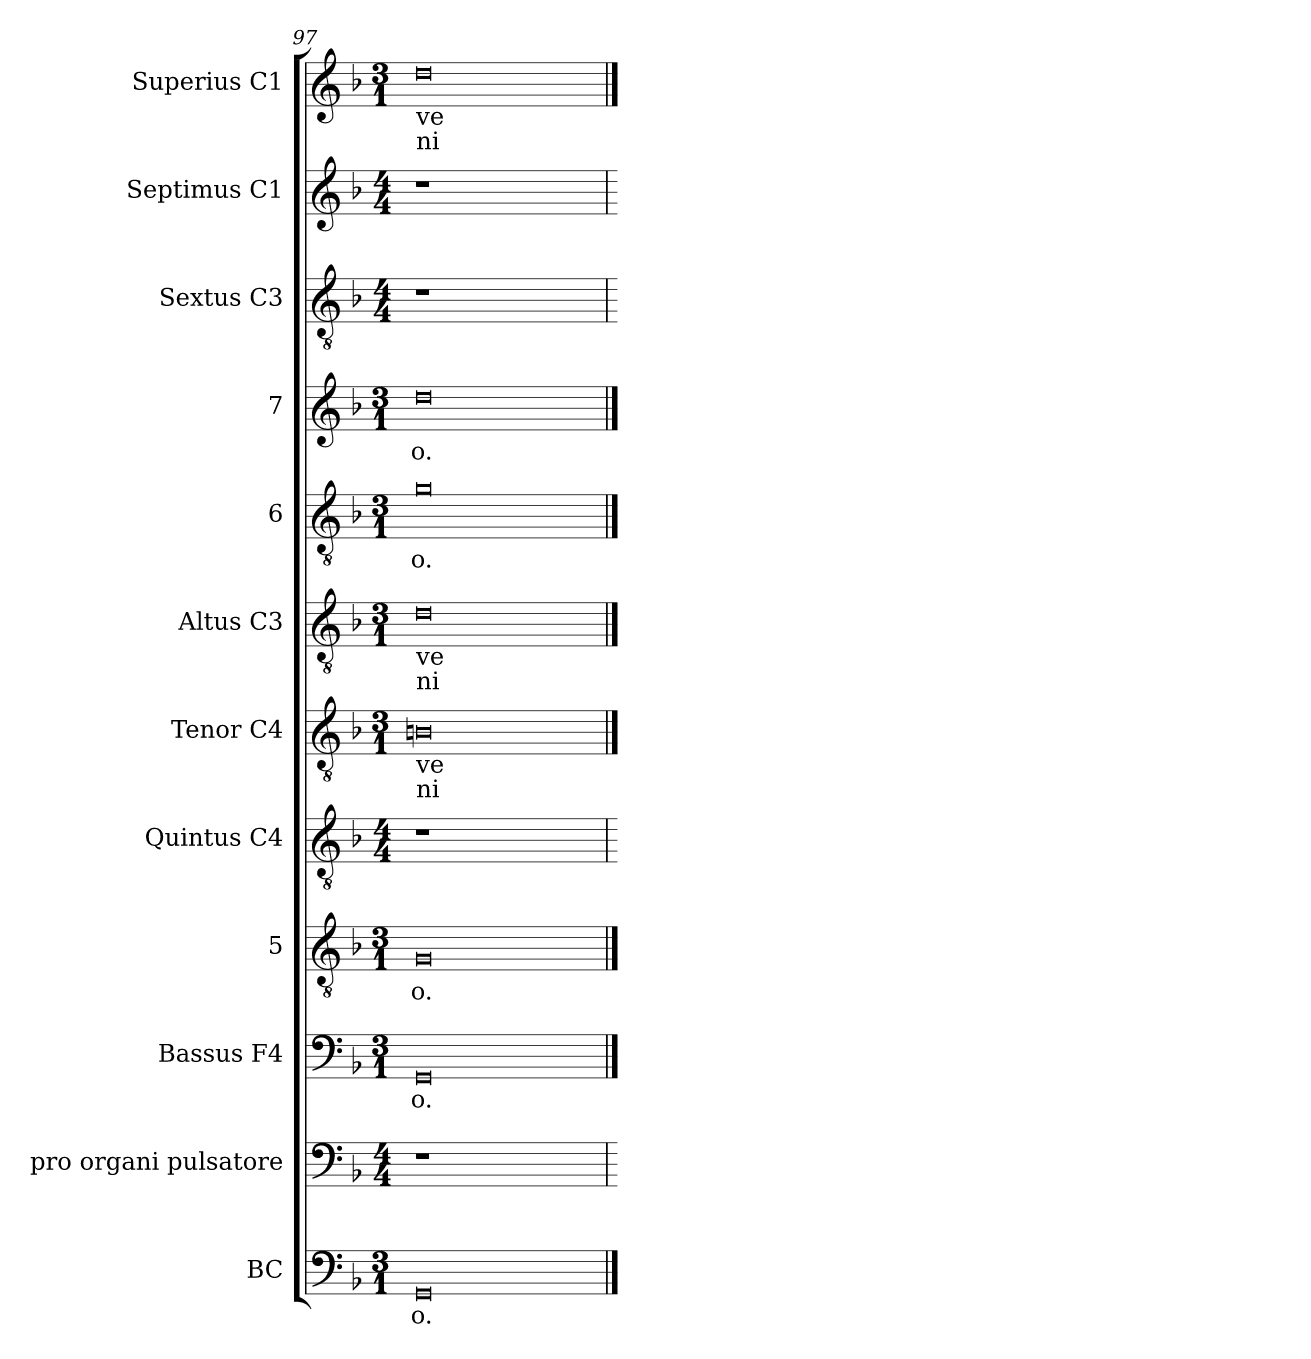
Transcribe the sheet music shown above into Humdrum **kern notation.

**kern	**text	**kern	**kern	**text	**kern	**text	**kern	**kern	**kern	**kern	**text	**kern	**text	**kern	**kern	**kern
*part12	*part12	*part11	*part10	*part10	*part9	*part9	*part8	*part7	*part6	*part5	*part5	*part4	*part4	*part3	*part2	*part1
*staff12	*staff12	*staff11	*staff10	*staff10	*staff9	*staff9	*staff8	*staff7	*staff6	*staff5	*staff5	*staff4	*staff4	*staff3	*staff2	*staff1
*I"BC	*	*I"pro organi  pulsatore	*I"Bassus  F4	*	*I"5	*	*I"Quintus  C4	*I"Tenor  C4	*I"Altus  C3	*I"6	*	*I"7	*	*I"Sextus  C3	*I"Septimus  C1	*I"Superius  C1
*I'BC	*	*	*I'B	*	*	*	*	*I'T	*I'A	*	*	*	*	*	*	*I'S
*clefF4	*	*clefF4	*clefF4	*	*clefGv2	*	*clefGv2	*clefGv2	*clefGv2	*clefGv2	*	*clefG2	*	*clefGv2	*clefG2	*clefG2
*k[b-]	*	*k[b-]	*k[b-]	*	*k[b-]	*	*k[b-]	*k[b-]	*k[b-]	*k[b-]	*	*k[b-]	*	*k[b-]	*k[b-]	*k[b-]
*F:	*	*F:	*F:	*	*F:	*	*F:	*F:	*F:	*F:	*	*F:	*	*F:	*F:	*F:
*M3/1	*	*M4/4	*M3/1	*	*M3/1	*	*M4/4	*M3/1	*M3/1	*M3/1	*	*M3/1	*	*M4/4	*M4/4	*M3/1
=97	=97	=97	=97	=97	=97	=97	=97	=97	=97	=97	=97	=97	=97	=97	=97	=97
!	!	!	!	!	!	!	!	!	!	!	!	!	!	!	!	!LO:TX:b:t=ve
!	!	!	!	!	!	!	!	!	!	!	!	!	!	!	!	!LO:TX:b:t=ni
!	!	!	!	!	!	!	!	!	!LO:TX:b:t=ve	!	!	!	!	!	!	!
!	!	!	!	!	!	!	!	!	!LO:TX:b:t=ni	!	!	!	!	!	!	!
!	!	!	!	!	!	!	!	!LO:TX:b:t=ve	!	!	!	!	!	!	!	!
!	!	!	!	!	!	!	!	!LO:TX:b:t=ni	!	!	!	!	!	!	!	!
!	!LO:LY:a:cj	!	!	!LO:LY:b:cj	!	!LO:LY:b:cj	!	!	!	!	!LO:LY:b:cj	!	!LO:LY:b:cj	!	!	!
0GG	-o.	1r	0GG	-o.	0G	-o.	1r	0Bn	0d	0g	-o.	0dd	-o.	1r	1r	0dd
.	.	1ryy	.	.	.	.	1ryy	.	.	.	.	.	.	1ryy	1ryy	.
==	==	=	==	==	==	==	=	==	==	==	==	==	==	=	=	==
*-	*-	*-	*-	*-	*-	*-	*-	*-	*-	*-	*-	*-	*-	*-	*-	*-
